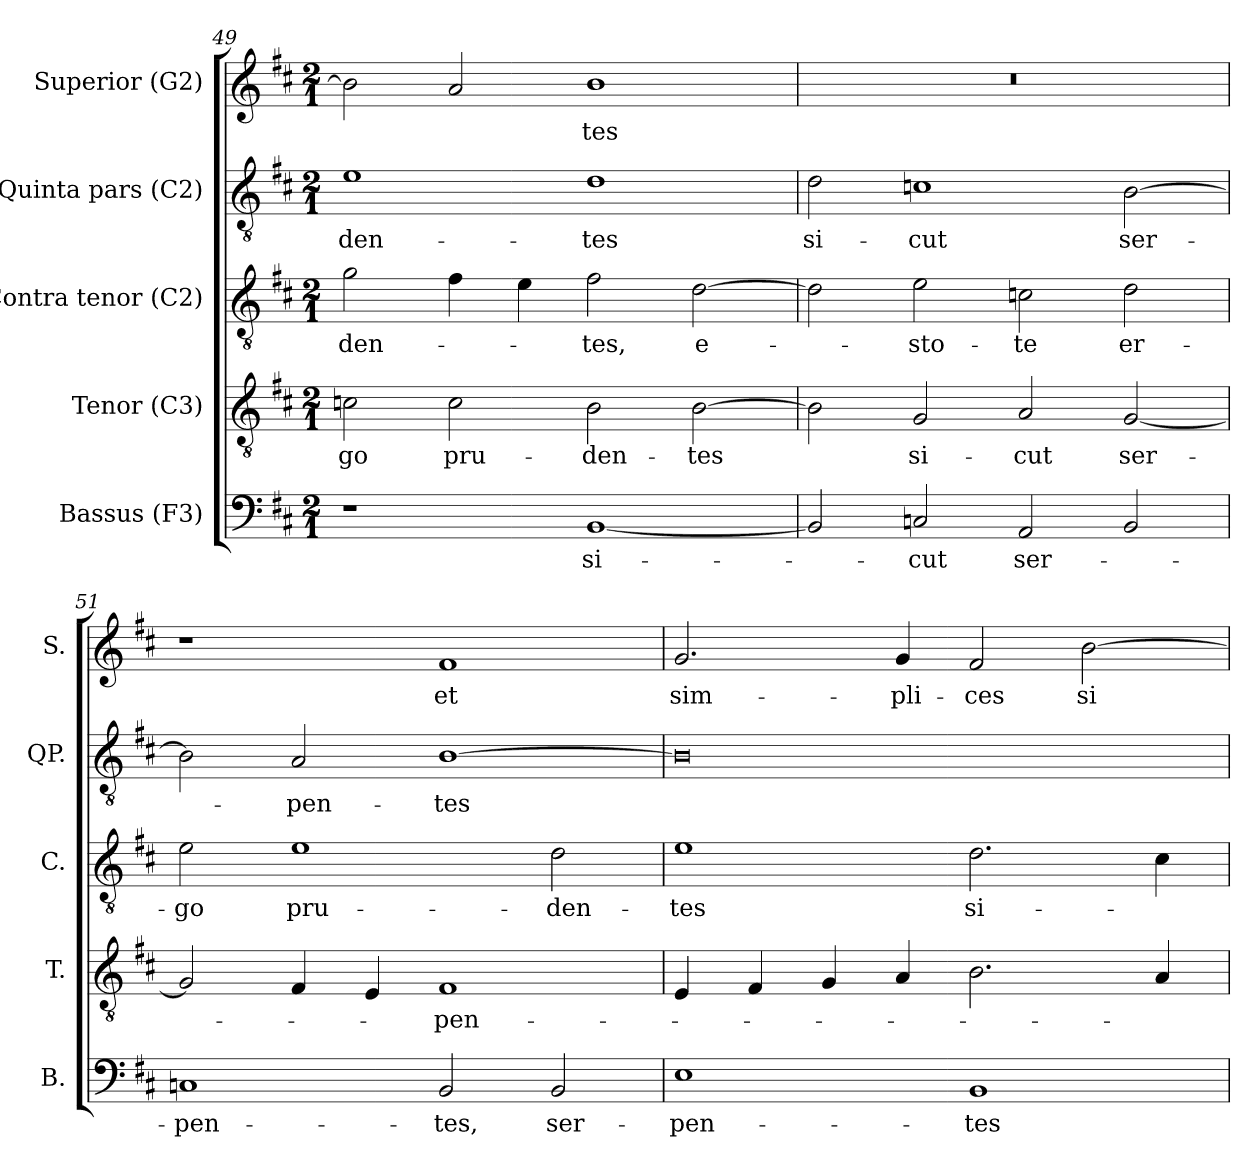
**kern	**text	**kern	**text	**kern	**text	**kern	**text	**kern	**text
*part5	*part5	*part4	*part4	*part3	*part3	*part2	*part2	*part1	*part1
*staff5	*staff5	*staff4	*staff4	*staff3	*staff3	*staff2	*staff2	*staff1	*staff1
*I"Bassus (F3)	*	*I"Tenor (C3)	*	*I"Contra tenor (C2)	*	*I"Quinta pars (C2)	*	*I"Superior (G2)	*
*I'B.	*	*I'T.	*	*I'C.	*	*I'QP.	*	*I'S.	*
!!LO:PB:g=z
*clefF4	*	*clefGv2	*	*clefGv2	*	*clefGv2	*	*clefG2	*
*	*	*ITrd7c12	*	*ITrd7c12	*	*ITrd7c12	*	*	*
*k[f#c#]	*	*k[f#c#]	*	*k[f#c#]	*	*k[f#c#]	*	*k[f#c#]	*
*D:	*	*D:	*	*D:	*	*D:	*	*D:	*
*M2/1	*	*M2/1	*	*M2/1	*	*M2/1	*	*M2/1	*
=49	=49	=49	=49	=49	=49	=49	=49	=49	=49
!	!	!	!LO:LY:b:color=#000000	!	!	!	!	!	!
!	!	!	!	!	!LO:LY:b:color=#000000	!	!	!	!
!	!	!	!	!	!	!	!LO:LY:b:color=#000000	!	!
1r	.	2Ci\	-go	2Gi\	-den-	1Ei	-den-	2bi\]	.
!	!	!	!LO:LY:b:color=#000000	!	!	!	!	!	!
.	.	2Ci\	pru-	4F#i\	.	.	.	2ai/	.
.	.	.	.	4Ei\	.	.	.	.	.
!	!LO:LY:b:color=#000000	!	!	!	!	!	!	!	!
!	!	!	!LO:LY:b:color=#000000	!	!	!	!	!	!
!	!	!	!	!	!LO:LY:b:color=#000000	!	!	!	!
!	!	!	!	!	!	!	!LO:LY:b:color=#000000	!	!
!	!	!	!	!	!	!	!	!	!LO:LY:b:color=#000000
[1BBi	si-	2BBi\	-den-	2F#i\	-tes,	1Di	-tes	1bi	-tes
!	!	!	!LO:LY:b:color=#000000	!	!	!	!	!	!
!	!	!	!	!	!LO:LY:b:color=#000000	!	!	!	!
.	.	[2BBi\	-tes	[2Di\	e-	.	.	.	.
=50	=50	=50	=50	=50	=50	=50	=50	=50	=50
!	!	!	!	!	!	!	!LO:LY:b:color=#000000	!LO:N:vis=1	!
2BBi/]	.	2BBi\]	.	2Di\]	.	2Di\	si-	0r	.
!	!LO:LY:b:color=#000000	!	!	!	!	!	!	!	!
!	!	!	!LO:LY:b:color=#000000	!	!	!	!	!	!
!	!	!	!	!	!LO:LY:b:color=#000000	!	!	!	!
!	!	!	!	!	!	!	!LO:LY:b:color=#000000	!	!
2Ci/	-cut	2GGi/	si-	2Ei\	-sto-	1Cni	-cut	.	.
!	!LO:LY:b:color=#000000	!	!	!	!	!	!	!	!
!	!	!	!LO:LY:b:color=#000000	!	!	!	!	!	!
!	!	!	!	!	!LO:LY:b:color=#000000	!	!	!	!
2AAi/	ser-	2AAi/	-cut	2Ci\	-te	.	.	.	.
!	!	!	!LO:LY:b:color=#000000	!	!	!	!	!	!
!	!	!	!	!	!LO:LY:b:color=#000000	!	!	!	!
!	!	!	!	!	!	!	!LO:LY:b:color=#000000	!	!
2BBi/	.	[2GGi/	ser-	2Di\	er-	[2BBi\	ser-	.	.
=51	=51	=51	=51	=51	=51	=51	=51	=51	=51
!	!LO:LY:b:color=#000000	!	!	!	!	!	!	!	!
!	!	!	!	!	!LO:LY:b:color=#000000	!	!	!	!
1Cni	-pen-	2GGi/]	.	2Ei\	-go	2BBi\]	.	1r	.
!	!	!	!	!	!LO:LY:b:color=#000000	!	!	!	!
!	!	!	!	!	!	!	!LO:LY:b:color=#000000	!	!
.	.	4FF#i/	.	1Ei	pru-	2AAi/	-pen-	.	.
.	.	4EEi/	.	.	.	.	.	.	.
!	!LO:LY:b:color=#000000	!	!	!	!	!	!	!	!
!	!	!	!LO:LY:b:color=#000000	!	!	!	!	!	!
!	!	!	!	!	!	!	!LO:LY:b:color=#000000	!	!
!	!	!	!	!	!	!	!	!	!LO:LY:b:color=#000000
2BBi/	-tes,	1FF#i	-pen-	.	.	[1BBi	-tes	1f#i	et
!	!LO:LY:b:color=#000000	!	!	!	!	!	!	!	!
!	!	!	!	!	!LO:LY:b:color=#000000	!	!	!	!
2BBi/	ser-	.	.	2Di\	-den-	.	.	.	.
=52	=52	=52	=52	=52	=52	=52	=52	=52	=52
!	!LO:LY:b:color=#000000	!	!	!	!	!	!	!	!
!	!	!	!	!	!LO:LY:b:color=#000000	!	!	!	!
!	!	!	!	!	!	!	!	!	!LO:LY:b:color=#000000
1Ei	-pen-	4EEi/	.	1Ei	-tes	0BBi]	.	2.gi/	sim-
.	.	4FF#i/	.	.	.	.	.	.	.
.	.	4GGi/	.	.	.	.	.	.	.
!	!	!	!	!	!	!	!	!	!LO:LY:b:color=#000000
.	.	4AAi/	.	.	.	.	.	4gi/	-pli-
!	!LO:LY:b:color=#000000	!	!	!	!	!	!	!	!
!	!	!	!	!	!LO:LY:b:color=#000000	!	!	!	!
!	!	!	!	!	!	!	!	!	!LO:LY:b:color=#000000
1BBi	-tes	2.BBi\	.	2.Di\	si-	.	.	2f#i/	-ces
!	!	!	!	!	!	!	!	!	!LO:LY:b:color=#000000
.	.	.	.	.	.	.	.	[2bi\	si-
.	.	4AAi/	.	4C#i\	.	.	.	.	.
=	=	=	=	=	=	=	=	=	=
*-	*-	*-	*-	*-	*-	*-	*-	*-	*-
